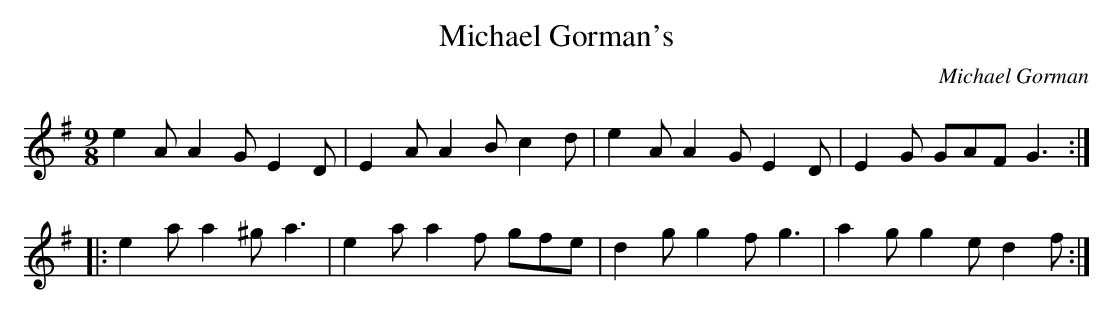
X:1
T:Michael Gorman's
M:9/8
L:1/8
C:Michael Gorman
K:ADor
e2 A A2 G E2 D|E2 A A2 B c2 d|e2 A A2 G E2 D|E2 G GAF G3  :|
|:e2 a a2 ^g a3  |e2 a a2 f gfe|d2 g g2 f g3  |a2 g g2 e d2 f :|
